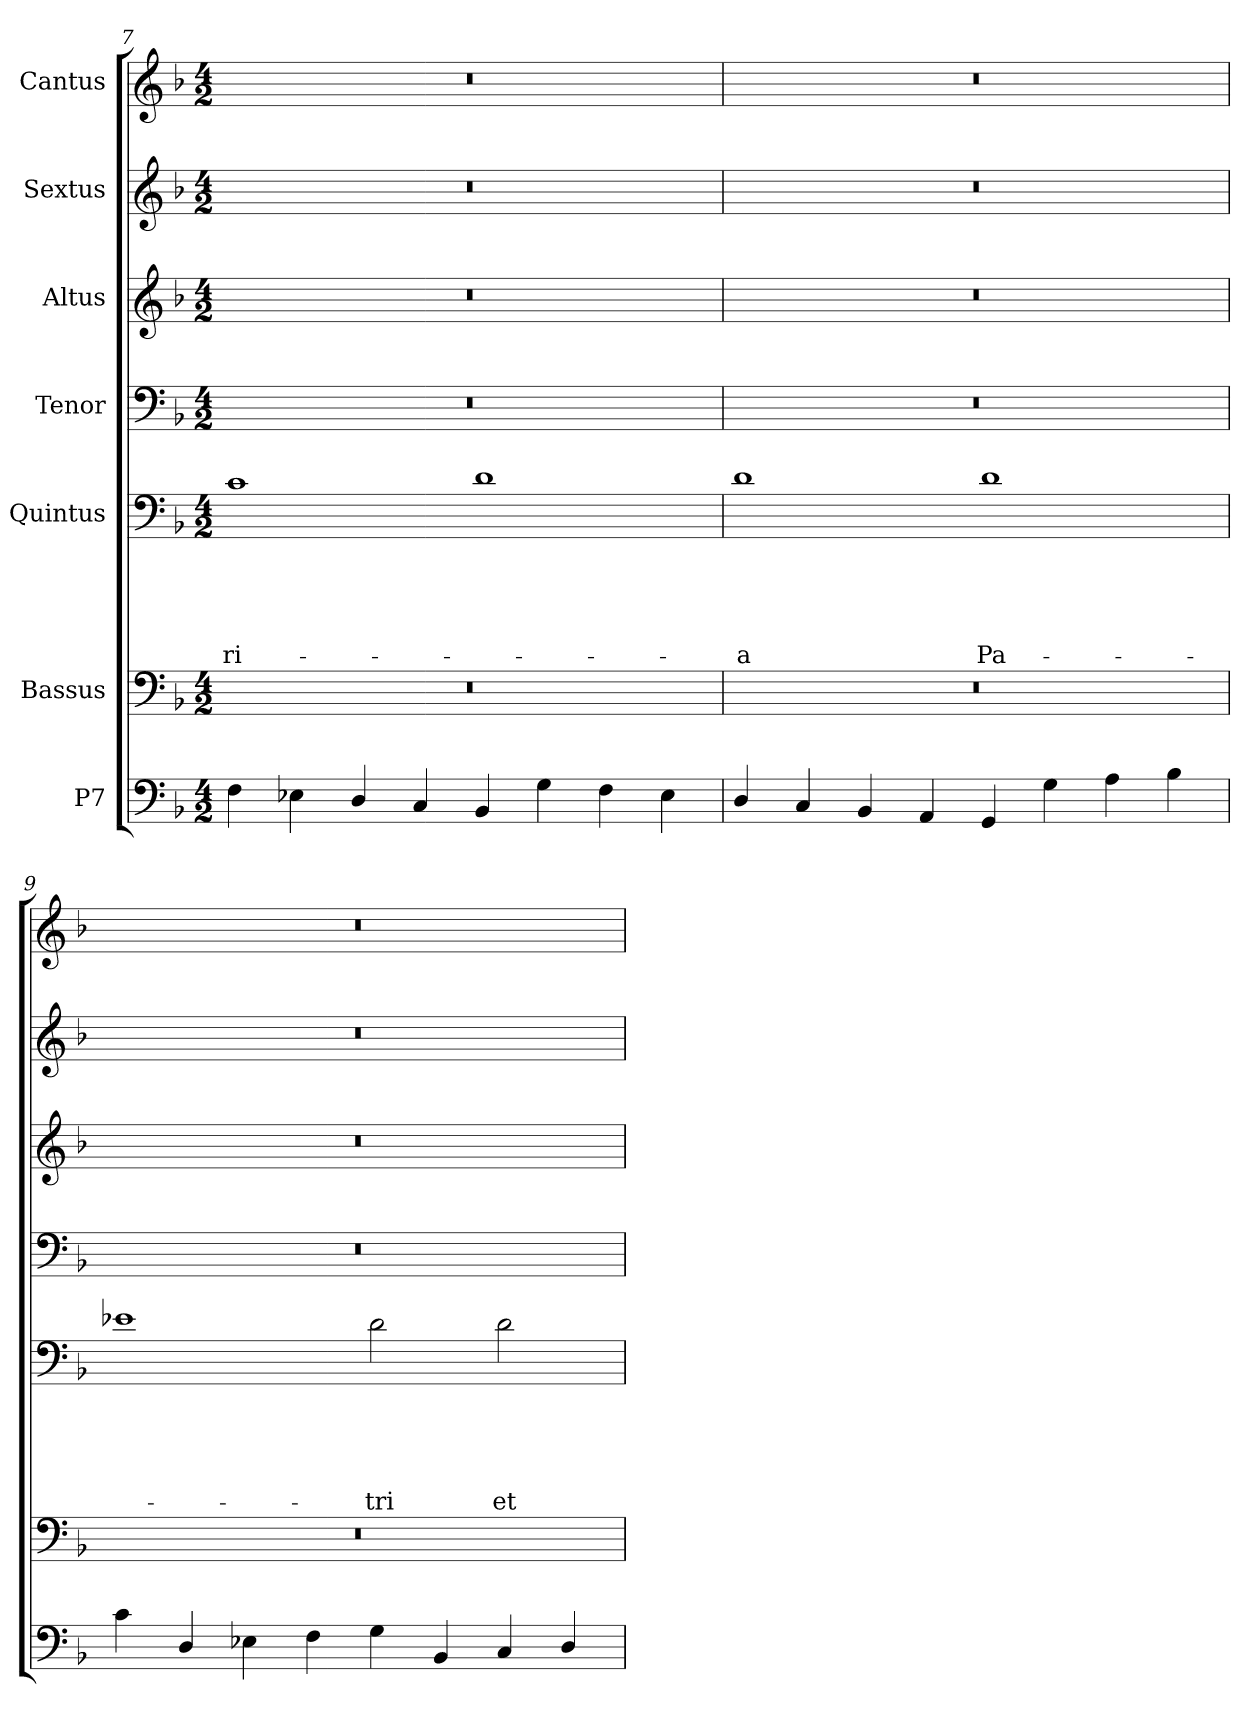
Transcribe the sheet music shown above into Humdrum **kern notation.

**kern	**kern	**kern	**text	**text	**text	**text	**text	**kern	**kern	**kern	**kern
*part7	*part6	*part5	*part5	*part5	*part5	*part5	*part5	*part4	*part3	*part2	*part1
*staff7	*staff6	*staff5	*staff5	*staff5	*staff5	*staff5	*staff5	*staff4	*staff3	*staff2	*staff1
*I"P7	*I"Bassus	*I"Quintus	*	*	*	*	*	*I"Tenor	*I"Altus	*I"Sextus	*I"Cantus
*clefF4	*clefF4	*clefF4	*	*	*	*	*	*clefF4	*clefG2	*clefG2	*clefG2
*k[b-]	*k[b-]	*k[b-]	*	*	*	*	*	*k[b-]	*k[b-]	*k[b-]	*k[b-]
*F:	*F:	*F:	*	*	*	*	*	*F:	*F:	*F:	*F:
*M4/2	*M4/2	*M4/2	*	*	*	*	*	*M4/2	*M4/2	*M4/2	*M4/2
=7	=7	=7	=7	=7	=7	=7	=7	=7	=7	=7	=7
!	!LO:N:vis=1	!	!	!	!	!	!LO:LY:b	!LO:N:vis=1	!LO:N:vis=1	!LO:N:vis=1	!LO:N:vis=1
4F\	0r	1c	.	.	.	.	-ri-	0r	0r	0r	0r
4E-X\	.	.	.	.	.	.	.	.	.	.	.
4D/	.	.	.	.	.	.	.	.	.	.	.
4C/	.	.	.	.	.	.	.	.	.	.	.
4BB-/	.	1d	.	.	.	.	.	.	.	.	.
4G\	.	.	.	.	.	.	.	.	.	.	.
4F\	.	.	.	.	.	.	.	.	.	.	.
4E-\	.	.	.	.	.	.	.	.	.	.	.
!!LO:PB:g=z
=8	=8	=8	=8	=8	=8	=8	=8	=8	=8	=8	=8
!	!LO:N:vis=1	!	!	!	!	!	!LO:LY:b	!LO:N:vis=1	!LO:N:vis=1	!LO:N:vis=1	!LO:N:vis=1
4D/	0r	1d	.	.	.	.	-a	0r	0r	0r	0r
4C/	.	.	.	.	.	.	.	.	.	.	.
4BB-/	.	.	.	.	.	.	.	.	.	.	.
4AA/	.	.	.	.	.	.	.	.	.	.	.
!	!	!	!	!	!	!	!LO:LY:b	!	!	!	!
4GG/	.	1d	.	.	.	.	Pa-	.	.	.	.
4G\	.	.	.	.	.	.	.	.	.	.	.
4A\	.	.	.	.	.	.	.	.	.	.	.
4B-\	.	.	.	.	.	.	.	.	.	.	.
=9	=9	=9	=9	=9	=9	=9	=9	=9	=9	=9	=9
!	!LO:N:vis=1	!	!	!	!	!	!	!LO:N:vis=1	!LO:N:vis=1	!LO:N:vis=1	!LO:N:vis=1
4c\	0r	1e-X	.	.	.	.	.	0r	0r	0r	0r
4D/	.	.	.	.	.	.	.	.	.	.	.
4E-X\	.	.	.	.	.	.	.	.	.	.	.
4F\	.	.	.	.	.	.	.	.	.	.	.
!	!	!	!	!	!	!	!LO:LY:b	!	!	!	!
4G\	.	2d\	.	.	.	.	-tri	.	.	.	.
4BB-/	.	.	.	.	.	.	.	.	.	.	.
!	!	!	!	!	!	!	!LO:LY:b	!	!	!	!
4C/	.	2d\	.	.	.	.	et	.	.	.	.
4D/	.	.	.	.	.	.	.	.	.	.	.
=	=	=	=	=	=	=	=	=	=	=	=
*-	*-	*-	*-	*-	*-	*-	*-	*-	*-	*-	*-
